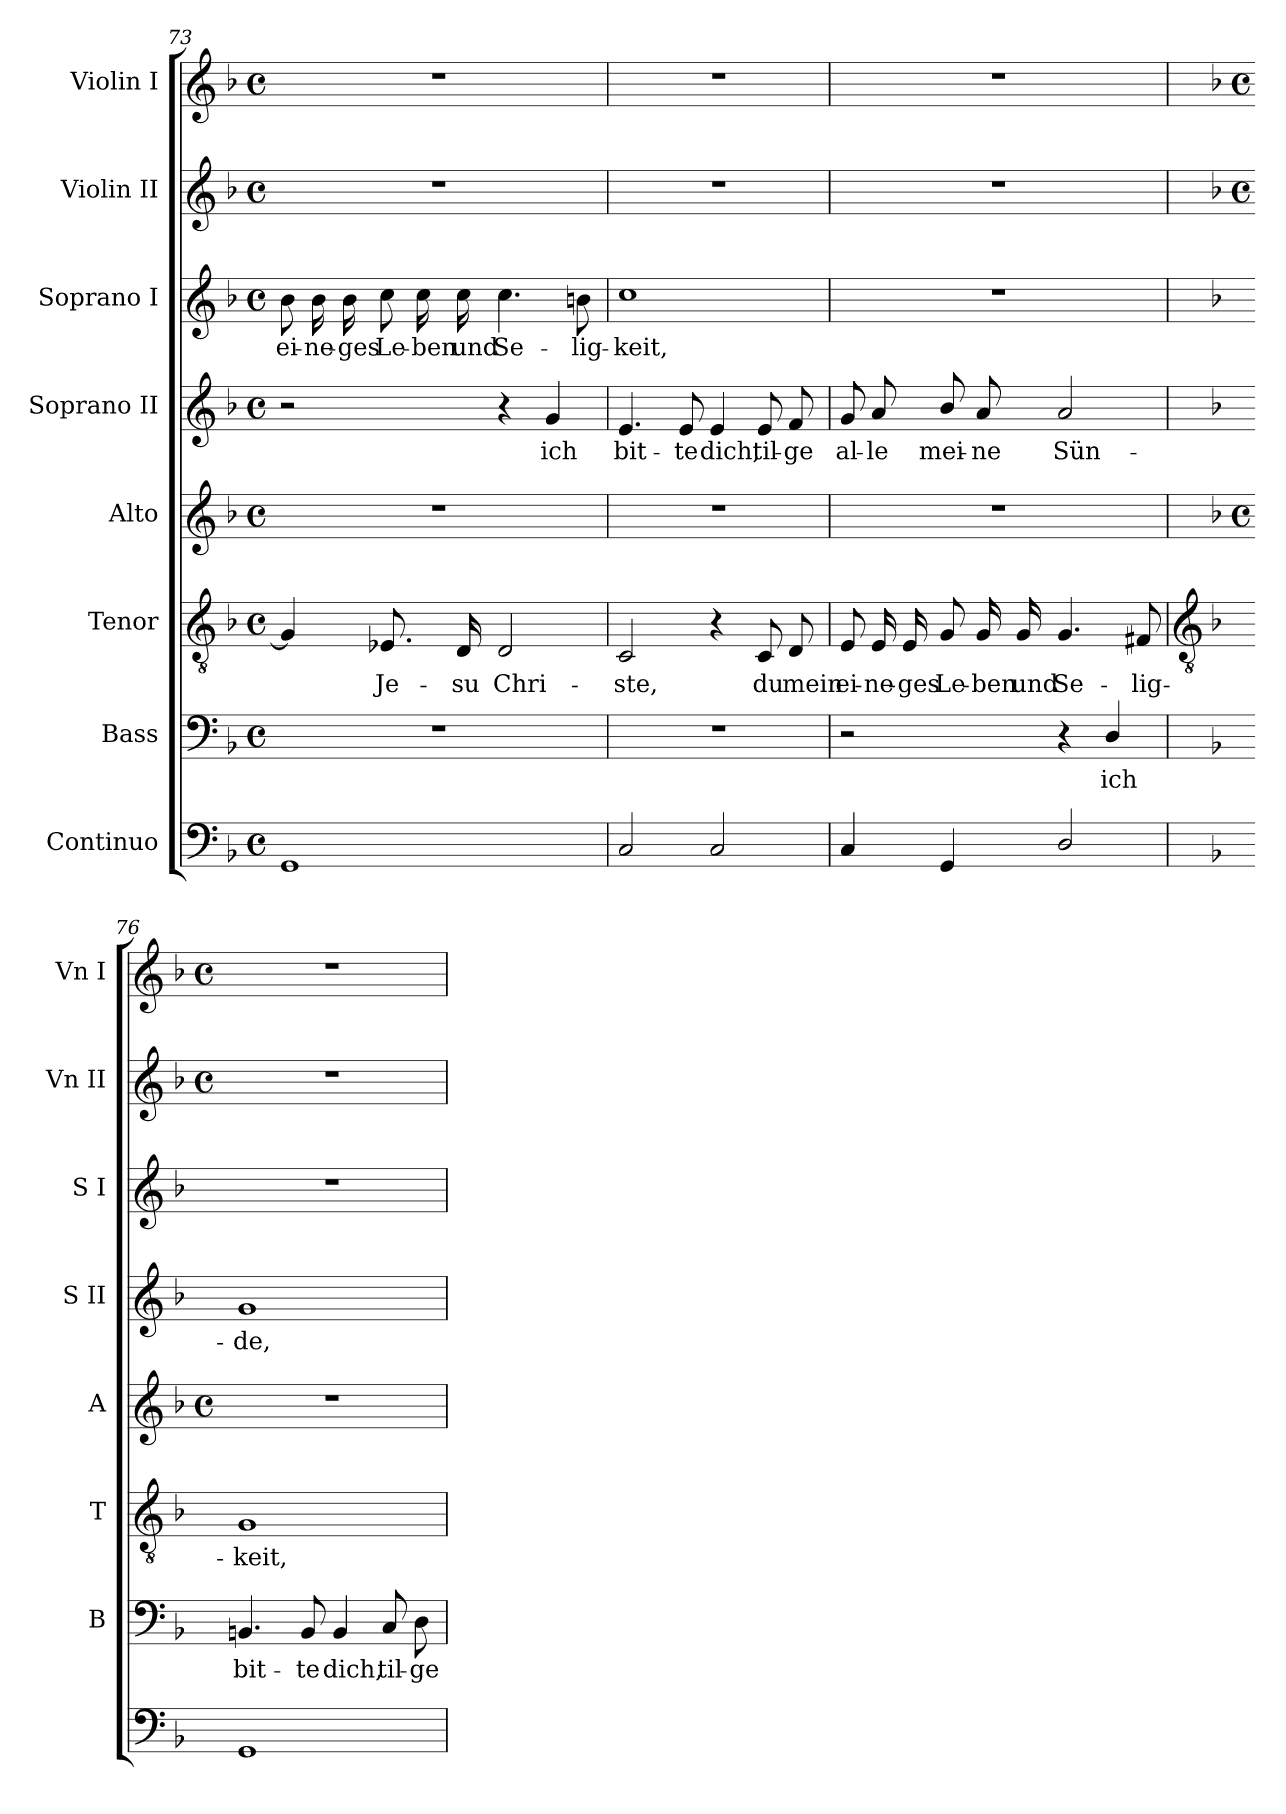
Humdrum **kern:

**kern	**kern	**text	**kern	**text	**kern	**kern	**text	**kern	**text	**kern	**kern
*part8	*part7	*part7	*part6	*part6	*part5	*part4	*part4	*part3	*part3	*part2	*part1
*staff8	*staff7	*staff7	*staff6	*staff6	*staff5	*staff4	*staff4	*staff3	*staff3	*staff2	*staff1
*I"Continuo	*I"Bass	*	*I"Tenor	*	*I"Alto	*I"Soprano II	*	*I"Soprano I	*	*I"Violin II	*I"Violin I
*	*I'B	*	*I'T	*	*I'A	*I'S II	*	*I'S I	*	*I'Vn II	*I'Vn I
*clefF4	*clefF4	*	*clefGv2	*	*clefG2	*clefG2	*	*clefG2	*	*clefG2	*clefG2
*k[b-]	*k[b-]	*	*k[b-]	*	*k[b-]	*k[b-]	*	*k[b-]	*	*k[b-]	*k[b-]
*F:	*F:	*	*F:	*	*F:	*F:	*	*F:	*	*F:	*F:
*M4/4	*M4/4	*	*M4/4	*	*M4/4	*M4/4	*	*M4/4	*	*M4/4	*M4/4
*met(c)	*met(c)	*	*met(c)	*	*met(c)	*met(c)	*	*met(c)	*	*met(c)	*met(c)
=73	=73	=73	=73	=73	=73	=73	=73	=73	=73	=73	=73
!	!	!	!	!	!	!	!	!	!LO:LY:b	!	!
1GG	1r	.	4G]	.	1r	2r	.	8b-	ei-	1r	1r
!	!	!	!	!	!	!	!	!	!LO:LY:b	!	!
.	.	.	.	.	.	.	.	16b-	-ne-	.	.
!	!	!	!	!	!	!	!	!	!LO:LY:b	!	!
.	.	.	.	.	.	.	.	16b-	-ges	.	.
!	!	!	!	!LO:LY:b	!	!	!	!	!LO:LY:b	!	!
.	.	.	8.E-X	Je-	.	.	.	8cc	Le-	.	.
!	!	!	!	!	!	!	!	!	!LO:LY:b	!	!
.	.	.	.	.	.	.	.	16cc	-ben	.	.
!	!	!	!	!LO:LY:b	!	!	!	!	!LO:LY:b	!	!
.	.	.	16D	-su	.	.	.	16cc	und	.	.
!	!	!	!	!LO:LY:b	!	!	!	!	!LO:LY:b	!	!
.	.	.	2D	Chri-	.	4r	.	4.cc	Se-	.	.
!	!	!	!	!	!	!	!LO:LY:b	!	!	!	!
.	.	.	.	.	.	4g	ich	.	.	.	.
!	!	!	!	!	!	!	!	!	!LO:LY:b	!	!
.	.	.	.	.	.	.	.	8bn	-lig-	.	.
=74	=74	=74	=74	=74	=74	=74	=74	=74	=74	=74	=74
!	!	!	!	!LO:LY:b	!	!	!LO:LY:b	!	!LO:LY:b	!	!
2C	1r	.	2C	-ste,	1r	4.e	bit-	1cc	-keit,	1r	1r
!	!	!	!	!	!	!	!LO:LY:b	!	!	!	!
.	.	.	.	.	.	8e	-te	.	.	.	.
!	!	!	!	!	!	!	!LO:LY:b	!	!	!	!
2C	.	.	4r	.	.	4e	dich,	.	.	.	.
!	!	!	!	!LO:LY:b	!	!	!LO:LY:b	!	!	!	!
.	.	.	8C	du	.	8e	til-	.	.	.	.
!	!	!	!	!LO:LY:b	!	!	!LO:LY:b	!	!	!	!
.	.	.	8D	mein	.	8f	-ge	.	.	.	.
=75	=75	=75	=75	=75	=75	=75	=75	=75	=75	=75	=75
!	!	!	!	!LO:LY:b	!	!	!LO:LY:b	!	!	!	!
4C	2r	.	8E	ei-	1r	8g	al-	1r	.	1r	1r
!	!	!	!	!LO:LY:b	!	!	!LO:LY:b	!	!	!	!
.	.	.	16E	-ne-	.	8a	-le	.	.	.	.
!	!	!	!	!LO:LY:b	!	!	!	!	!	!	!
.	.	.	16E	-ges	.	.	.	.	.	.	.
!	!	!	!	!LO:LY:b	!	!	!LO:LY:b	!	!	!	!
4GG	.	.	8G	Le-	.	8b-/	mei-	.	.	.	.
!	!	!	!	!LO:LY:b	!	!	!LO:LY:b	!	!	!	!
.	.	.	16G	-ben	.	8a	-ne	.	.	.	.
!	!	!	!	!LO:LY:b	!	!	!	!	!	!	!
.	.	.	16G	und	.	.	.	.	.	.	.
!	!	!	!	!LO:LY:b	!	!	!LO:LY:b	!	!	!	!
2D/	4r	.	4.G	Se-	.	2a	Sün-	.	.	.	.
!	!	!LO:LY:b	!	!	!	!	!	!	!	!	!
.	4D/	ich	.	.	.	.	.	.	.	.	.
!	!	!	!	!LO:LY:b	!	!	!	!	!	!	!
.	.	.	8F#X	-lig-	.	.	.	.	.	.	.
!!LO:LB:g=z
=76	=76	=76	=76	=76	=76	=76	=76	=76	=76	=76	=76
*	*	*	*clefGv2	*	*	*	*	*	*	*	*
*	*	*	*	*	*k[b-]	*	*	*	*	*	*
*	*	*	*	*	*F:	*	*	*	*	*	*
*	*	*	*	*	*M4/4	*	*	*	*	*M4/4	*M4/4
*	*	*	*	*	*met(c)	*	*	*	*	*met(c)	*met(c)
!	!	!LO:LY:b	!	!LO:LY:b	!	!	!LO:LY:b	!	!	!	!
1GG	4.BBn	bit-	1G	-keit,	1r	1g	-de,	1r	.	1r	1r
!	!	!LO:LY:b	!	!	!	!	!	!	!	!	!
.	8BB	-te	.	.	.	.	.	.	.	.	.
!	!	!LO:LY:b	!	!	!	!	!	!	!	!	!
.	4BB	dich,	.	.	.	.	.	.	.	.	.
!	!	!LO:LY:b	!	!	!	!	!	!	!	!	!
.	8C	til-	.	.	.	.	.	.	.	.	.
!	!	!LO:LY:b	!	!	!	!	!	!	!	!	!
.	8D	-ge	.	.	.	.	.	.	.	.	.
=	=	=	=	=	=	=	=	=	=	=	=
*-	*-	*-	*-	*-	*-	*-	*-	*-	*-	*-	*-
